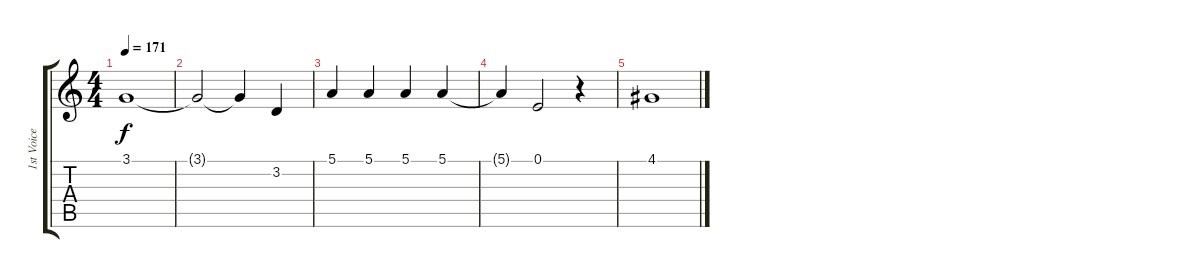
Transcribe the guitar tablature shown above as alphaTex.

\track ("1st Voice" "1st Voice") {instrument tenorsax}
\staff {score tabs}
\tuning (E4 B3 G3 D3 A2 E2) {hide}
\ts (4 4)
\tempo 171
\clef g2
\ks c
3.1{t}.1{dy f} |
3.1{t}.2 3.1{t}.4 3.2.4 |
5.1.4 5.1.4 5.1.4 5.1.4 |
5.1{t}.4 0.1.2 r.4 |
4.1.1
